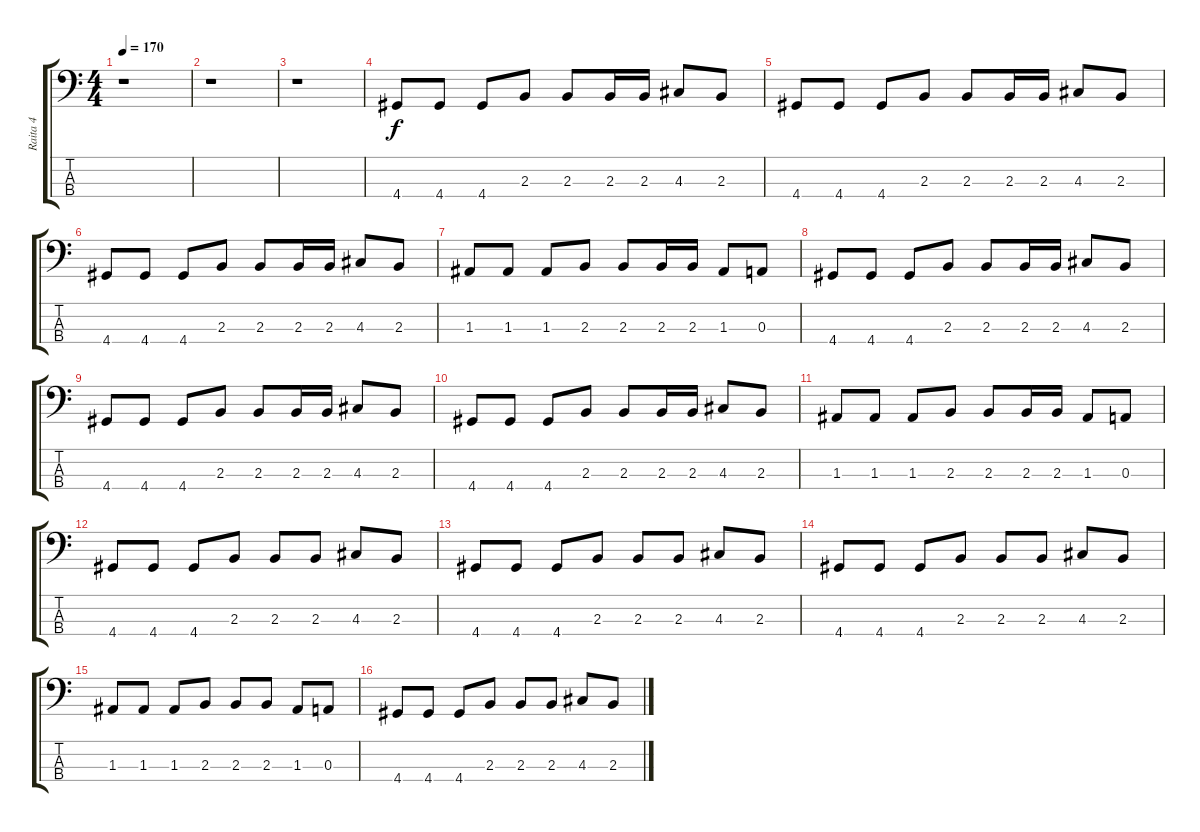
\track ("Raita 4" "Raita 4") {instrument electricbasspick}
\staff {score tabs}
\tuning (G2 D2 A1 E1) {hide}
\ts (4 4)
\tempo 170
\clef f4
\ks c
r.1{dy f instrument electricbasspick} |
r.1 |
r.1 |
4.4.8 4.4.8 4.4.8 2.3.8 2.3.8 2.3.16 2.3.16 4.3.8 2.3.8 |
4.4.8 4.4.8 4.4.8 2.3.8 2.3.8 2.3.16 2.3.16 4.3.8 2.3.8 |
4.4.8 4.4.8 4.4.8 2.3.8 2.3.8 2.3.16 2.3.16 4.3.8 2.3.8 |
1.3.8 1.3.8 1.3.8 2.3.8 2.3.8 2.3.16 2.3.16 1.3.8 0.3.8 |
4.4.8 4.4.8 4.4.8 2.3.8 2.3.8 2.3.16 2.3.16 4.3.8 2.3.8 |
4.4.8 4.4.8 4.4.8 2.3.8 2.3.8 2.3.16 2.3.16 4.3.8 2.3.8 |
4.4.8 4.4.8 4.4.8 2.3.8 2.3.8 2.3.16 2.3.16 4.3.8 2.3.8 |
1.3.8 1.3.8 1.3.8 2.3.8 2.3.8 2.3.16 2.3.16 1.3.8 0.3.8 |
4.4.8 4.4.8 4.4.8 2.3.8 2.3.8 2.3.8 4.3.8 2.3.8 |
4.4.8 4.4.8 4.4.8 2.3.8 2.3.8 2.3.8 4.3.8 2.3.8 |
4.4.8 4.4.8 4.4.8 2.3.8 2.3.8 2.3.8 4.3.8 2.3.8 |
1.3.8 1.3.8 1.3.8 2.3.8 2.3.8 2.3.8 1.3.8 0.3.8 |
4.4.8 4.4.8 4.4.8 2.3.8 2.3.8 2.3.8 4.3.8 2.3.8
